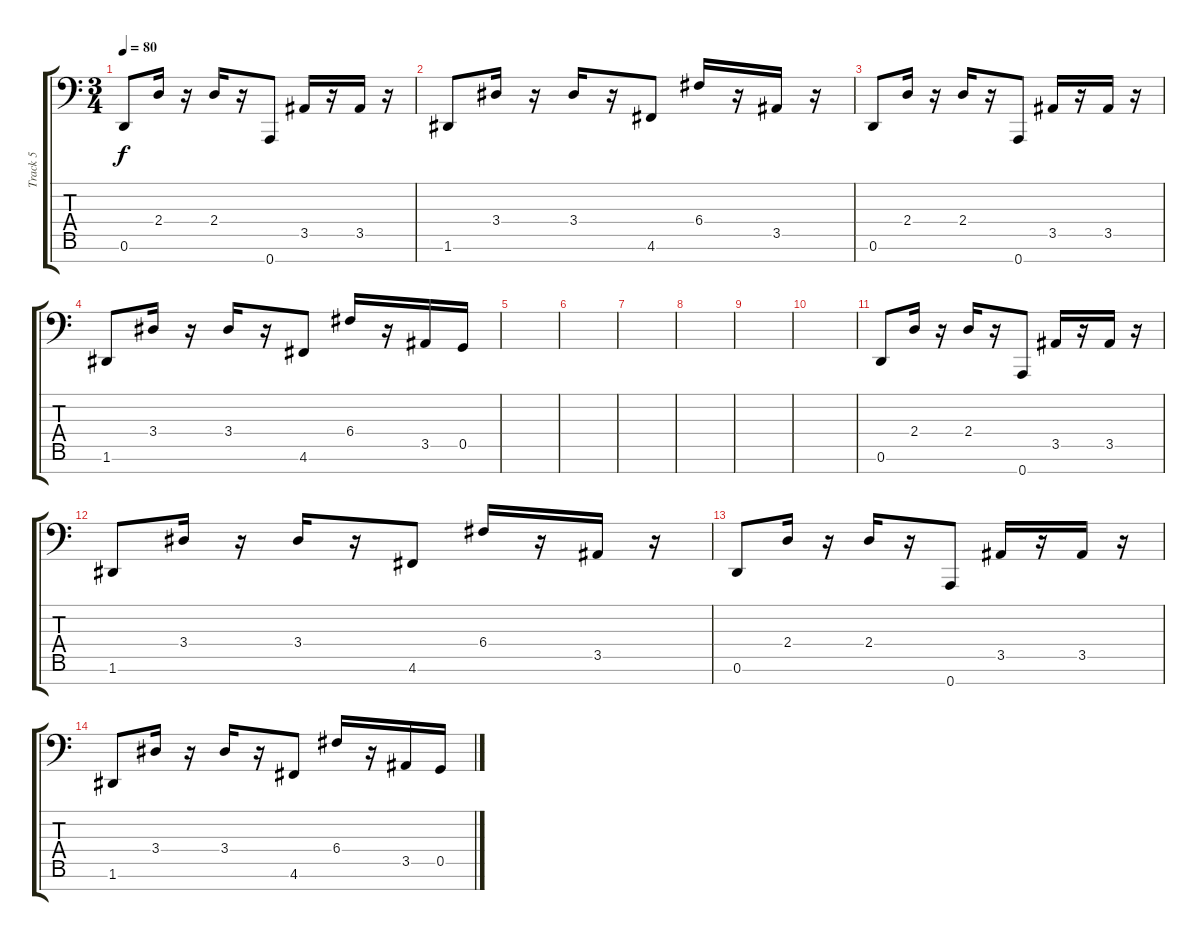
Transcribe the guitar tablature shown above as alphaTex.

\track ("Track 5" "Track 5") {instrument bassoon}
\staff {score tabs}
\tuning (D4 A3 F3 C3 G2 D2 A1) {hide}
\ts (3 4)
\tempo 80
\clef f4
\ks c
0.6.8{dy f} 2.4.16 r.16 2.4.16 r.16 0.7.8 3.5.16 r.16 3.5.16 r.16 |
1.6.8 3.4.16 r.16 3.4.16 r.16 4.6.8 6.4.16 r.16 3.5.16 r.16 |
0.6.8 2.4.16 r.16 2.4.16 r.16 0.7.8 3.5.16 r.16 3.5.16 r.16 |
1.6.8 3.4.16 r.16 3.4.16 r.16 4.6.8 6.4.16 r.16 3.5.16 0.5.16 |
|
|
|
|
|
|
0.6.8 2.4.16 r.16 2.4.16 r.16 0.7.8 3.5.16 r.16 3.5.16 r.16 |
1.6.8 3.4.16 r.16 3.4.16 r.16 4.6.8 6.4.16 r.16 3.5.16 r.16 |
0.6.8 2.4.16 r.16 2.4.16 r.16 0.7.8 3.5.16 r.16 3.5.16 r.16 |
1.6.8 3.4.16 r.16 3.4.16 r.16 4.6.8 6.4.16 r.16 3.5.16 0.5.16
